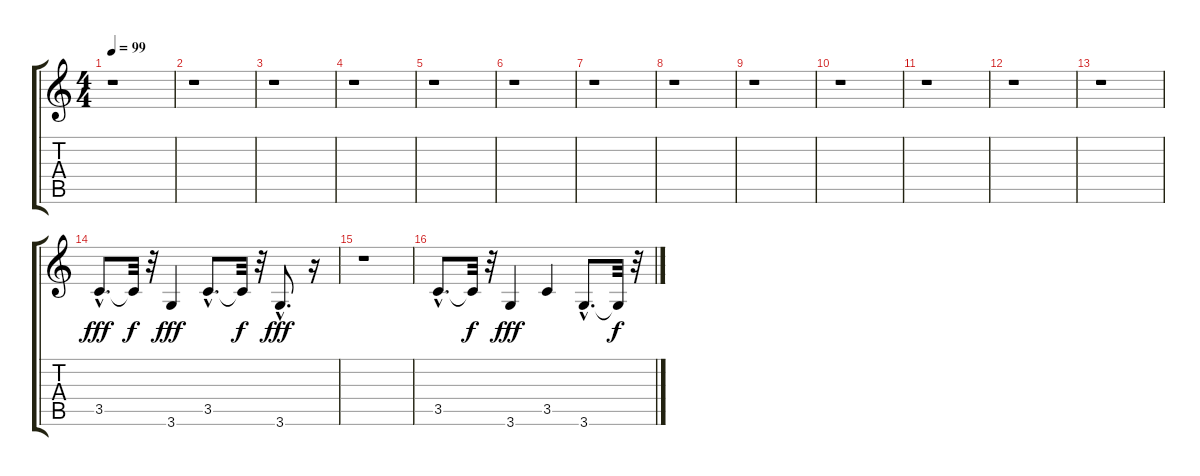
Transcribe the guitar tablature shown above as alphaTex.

\track "" {instrument electricbassfinger}
\staff {score tabs}
\tuning (E4 B3 G3 D3 A2 E2) {hide}
\ts (4 4)
\tempo 99
\clef g2
\ks c
r.1{dy fff} |
r.1 |
r.1 |
r.1 |
r.1 |
r.1 |
r.1 |
r.1 |
r.1 |
r.1 |
r.1 |
r.1 |
r.1 |
3.5{hac}.8{d} 3.5{t}.32{dy f} r.32 3.6.4{dy fff} 3.5{hac}.8{d} 3.5{t}.32{dy f} r.32 3.6{hac}.8{d dy fff} r.16 |
r.1 |
3.5{hac}.8{d} 3.5{t}.32{dy f} r.32 3.6.4{dy fff} 3.5.4 3.6{hac}.8{d} 3.6{t}.32{dy f} r.32
